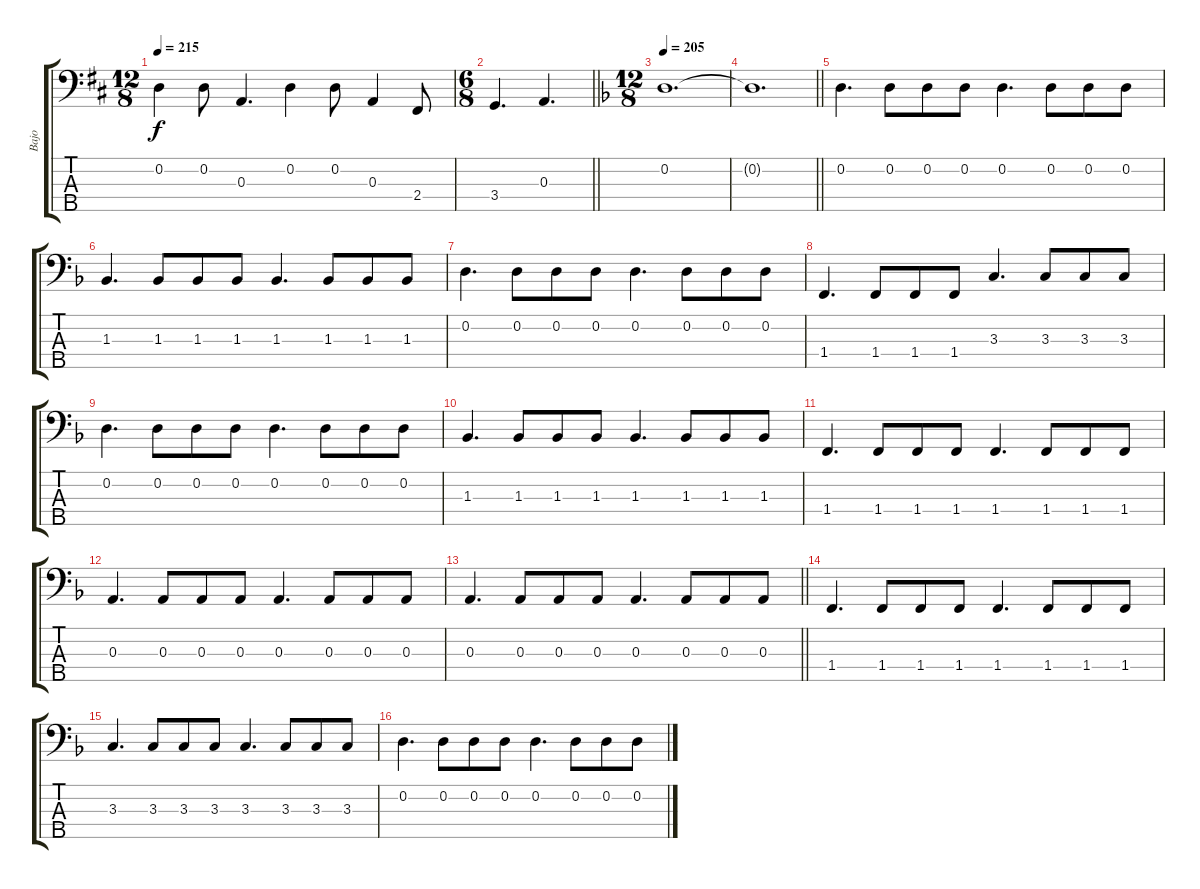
\track ("Bajo" "Bajo") {instrument electricbassfinger}
\staff {score tabs}
\tuning (G2 D2 A1 E1 B0) {hide}
\ts (12 8)
\tempo 215
\clef f4
\ks d
0.2.4{dy f} 0.2.8 0.3.4{d} 0.2.4 0.2.8 0.3.4 2.4.8 |
\ts (6 8)
\barLineRight lightlight
3.4.4{d} 0.3.4{d} |
\ts (12 8)
\tempo 205
\ks dminor
0.2.1{d} |
\barLineRight lightlight
0.2{t}.1{d} |
0.2.4{d} 0.2.8 0.2.8 0.2.8 0.2.4{d} 0.2.8 0.2.8 0.2.8 |
1.3.4{d} 1.3.8 1.3.8 1.3.8 1.3.4{d} 1.3.8 1.3.8 1.3.8 |
0.2.4{d} 0.2.8 0.2.8 0.2.8 0.2.4{d} 0.2.8 0.2.8 0.2.8 |
1.4.4{d} 1.4.8 1.4.8 1.4.8 3.3.4{d} 3.3.8 3.3.8 3.3.8 |
0.2.4{d} 0.2.8 0.2.8 0.2.8 0.2.4{d} 0.2.8 0.2.8 0.2.8 |
1.3.4{d} 1.3.8 1.3.8 1.3.8 1.3.4{d} 1.3.8 1.3.8 1.3.8 |
1.4.4{d} 1.4.8 1.4.8 1.4.8 1.4.4{d} 1.4.8 1.4.8 1.4.8 |
0.3.4{d} 0.3.8 0.3.8 0.3.8 0.3.4{d} 0.3.8 0.3.8 0.3.8 |
\barLineRight lightlight
0.3.4{d} 0.3.8 0.3.8 0.3.8 0.3.4{d} 0.3.8 0.3.8 0.3.8 |
1.4.4{d} 1.4.8 1.4.8 1.4.8 1.4.4{d} 1.4.8 1.4.8 1.4.8 |
3.3.4{d} 3.3.8 3.3.8 3.3.8 3.3.4{d} 3.3.8 3.3.8 3.3.8 |
0.2.4{d} 0.2.8 0.2.8 0.2.8 0.2.4{d} 0.2.8 0.2.8 0.2.8
